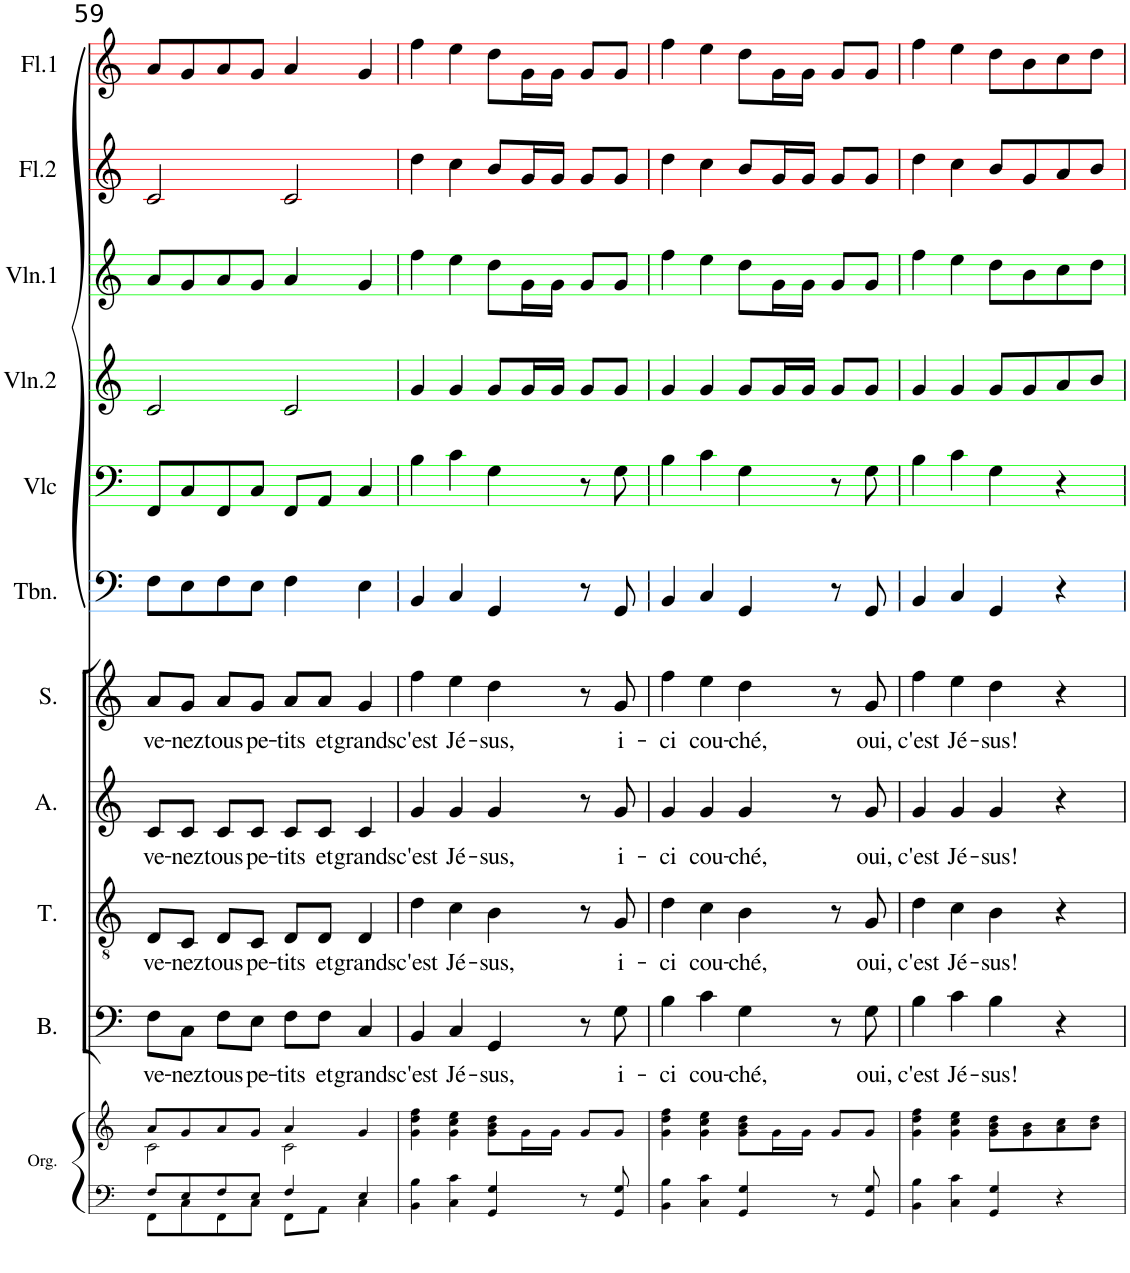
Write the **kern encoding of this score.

**kern	**kern	**kern	**text	**kern	**text	**kern	**text	**kern	**text	**kern	**kern	**kern	**kern	**kern	**kern
*part11	*part11	*part10	*part10	*part9	*part9	*part8	*part8	*part7	*part7	*part6	*part5	*part4	*part3	*part2	*part1
*staff12	*staff11	*staff10	*staff10	*staff9	*staff9	*staff8	*staff8	*staff7	*staff7	*staff6	*staff5	*staff4	*staff3	*staff2	*staff1
*I"Orgue	*	*I"Bass	*	*I"Ténor	*	*I"Alto	*	*I"Soprano	*	*I"Trombone	*I"Violoncelle	*I"Violon 2	*I"Violon 1	*I"Flûte 2	*I"Flûte 1
*I'Org.	*	*I'B.	*	*I'T.	*	*I'A.	*	*I'S.	*	*I'Tbn.	*I'Vlc	*I'Vln.2	*I'Vln.1	*I'Fl.2	*I'Fl.1
!!LO:PB:g=z
*clefF4	*clefG2	*clefF4	*	*clefGv2	*	*clefG2	*	*clefG2	*	*clefF4	*clefF4	*clefG2	*clefG2	*clefG2	*clefG2
*k[]	*k[]	*k[]	*	*k[]	*	*k[]	*	*k[]	*	*k[]	*k[]	*k[]	*k[]	*k[]	*k[]
*M4/4	*M4/4	*M4/4	*	*M4/4	*	*M4/4	*	*M4/4	*	*M4/4	*M4/4	*M4/4	*M4/4	*M4/4	*M4/4
*met(c)	*met(c)	*met(c)	*	*met(c)	*	*met(c)	*	*met(c)	*	*met(c)	*met(c)	*met(c)	*met(c)	*met(c)	*met(c)
=59	=59	=59	=59	=59	=59	=59	=59	=59	=59	=59	=59	=59	=59	=59	=59
*^	*^	*	*	*	*	*	*	*	*	*	*	*	*	*	*
!	!	!	!	!	!LO:LY:b	!	!LO:LY:b	!	!LO:LY:b	!	!LO:LY:b	!	!	!	!	!	!
8F/L	8FF\L	8a/L	2c\	8F\L	ve-	8D/L	ve-	8c/L	ve-	8a/L	ve-	8F\L	8FF/L	2c/	8a/L	2c/	8a/L
!	!	!	!	!	!LO:LY:b	!	!LO:LY:b	!	!LO:LY:b	!	!LO:LY:b	!	!	!	!	!	!
8E/	8C\	8g/	.	8C\J	-nez	8C/J	-nez	8c/J	-nez	8g/J	-nez	8E\	8C/	.	8g/	.	8g/
!	!	!	!	!	!LO:LY:b	!	!LO:LY:b	!	!LO:LY:b	!	!LO:LY:b	!	!	!	!	!	!
8F/	8FF\	8a/	.	8F\L	tous	8D/L	tous	8c/L	tous	8a/L	tous	8F\	8FF/	.	8a/	.	8a/
!	!	!	!	!	!LO:LY:b	!	!LO:LY:b	!	!LO:LY:b	!	!LO:LY:b	!	!	!	!	!	!
8E/J	8C\J	8g/J	.	8E\J	pe-	8C/J	pe-	8c/J	pe-	8g/J	pe-	8E\J	8C/J	.	8g/J	.	8g/J
!	!	!	!	!	!LO:LY:b	!	!LO:LY:b	!	!LO:LY:b	!	!LO:LY:b	!	!	!	!	!	!
4F/	8FF\L	4a/	2c\	8F\L	-tits	8D/L	-tits	8c/L	-tits	8a/L	-tits	4F\	8FF/L	2c/	4a/	2c/	4a/
!	!	!	!	!	!LO:LY:b	!	!LO:LY:b	!	!LO:LY:b	!	!LO:LY:b	!	!	!	!	!	!
.	8AA\J	.	.	8F\J	et	8D/J	et	8c/J	et	8a/J	et	.	8AA/J	.	.	.	.
!	!	!	!	!	!LO:LY:b	!	!LO:LY:b	!	!LO:LY:b	!	!LO:LY:b	!	!	!	!	!	!
4E/	4C\	4g/	.	4C/	grands	4D/	grands	4c/	grands	4g/	grands	4E\	4C/	.	4g/	.	4g/
*	*	*v	*v	*	*	*	*	*	*	*	*	*	*	*	*	*	*
=60	=60	=60	=60	=60	=60	=60	=60	=60	=60	=60	=60	=60	=60	=60	=60	=60
!	!	!	!	!LO:LY:b	!	!LO:LY:b	!	!LO:LY:b	!	!LO:LY:b	!	!	!	!	!	!
*v	*v	*	*	*	*	*	*	*	*	*	*	*	*	*	*	*
4BB\ 4B\	4g\ 4dd\ 4ff\	4BB/	c'est	4d\	c'est	4g/	c'est	4ff\	c'est	4BB/	4B\	4g/	4ff\	4dd\	4ff\
!	!	!	!LO:LY:b	!	!LO:LY:b	!	!LO:LY:b	!	!LO:LY:b	!	!	!	!	!	!
4C\ 4c\	4g\ 4cc\ 4ee\	4C/	Jé-	4c\	Jé-	4g/	Jé-	4ee\	Jé-	4C/	4c\	4g/	4ee\	4cc\	4ee\
!	!	!	!LO:LY:b	!	!LO:LY:b	!	!LO:LY:b	!	!LO:LY:b	!	!	!	!	!	!
4GG/ 4G/	8g\ 8b\ 8dd\L	4GG/	-sus,	4B\	-sus,	4g/	-sus,	4dd\	-sus,	4GG/	4G\	8g/L	8dd\L	8b/L	8dd\L
.	16g\L	.	.	.	.	.	.	.	.	.	.	16g/L	16g\L	16g/L	16g\L
.	16g\JJ	.	.	.	.	.	.	.	.	.	.	16g/JJ	16g\JJ	16g/JJ	16g\JJ
8r	8g/L	8r	.	8r	.	8r	.	8r	.	8r	8r	8g/L	8g/L	8g/L	8g/L
!	!	!	!LO:LY:b	!	!LO:LY:b	!	!LO:LY:b	!	!LO:LY:b	!	!	!	!	!	!
8GG/ 8G/	8g/J	8G\	i-	8G/	i-	8g/	i-	8g/	i-	8GG/	8G\	8g/J	8g/J	8g/J	8g/J
=61	=61	=61	=61	=61	=61	=61	=61	=61	=61	=61	=61	=61	=61	=61	=61
!	!	!	!LO:LY:b	!	!LO:LY:b	!	!LO:LY:b	!	!LO:LY:b	!	!	!	!	!	!
4BB\ 4B\	4g\ 4dd\ 4ff\	4B\	-ci	4d\	-ci	4g/	-ci	4ff\	-ci	4BB/	4B\	4g/	4ff\	4dd\	4ff\
!	!	!	!LO:LY:b	!	!LO:LY:b	!	!LO:LY:b	!	!LO:LY:b	!	!	!	!	!	!
4C\ 4c\	4g\ 4cc\ 4ee\	4c\	cou-	4c\	cou-	4g/	cou-	4ee\	cou-	4C/	4c\	4g/	4ee\	4cc\	4ee\
!	!	!	!LO:LY:b	!	!LO:LY:b	!	!LO:LY:b	!	!LO:LY:b	!	!	!	!	!	!
4GG/ 4G/	8g\ 8b\ 8dd\L	4G\	-ché,	4B\	-ché,	4g/	-ché,	4dd\	-ché,	4GG/	4G\	8g/L	8dd\L	8b/L	8dd\L
.	16g\L	.	.	.	.	.	.	.	.	.	.	16g/L	16g\L	16g/L	16g\L
.	16g\JJ	.	.	.	.	.	.	.	.	.	.	16g/JJ	16g\JJ	16g/JJ	16g\JJ
8r	8g/L	8r	.	8r	.	8r	.	8r	.	8r	8r	8g/L	8g/L	8g/L	8g/L
!	!	!	!LO:LY:b	!	!LO:LY:b	!	!LO:LY:b	!	!LO:LY:b	!	!	!	!	!	!
8GG/ 8G/	8g/J	8G\	oui,	8G/	oui,	8g/	oui,	8g/	oui,	8GG/	8G\	8g/J	8g/J	8g/J	8g/J
=62	=62	=62	=62	=62	=62	=62	=62	=62	=62	=62	=62	=62	=62	=62	=62
!	!	!	!LO:LY:b	!	!LO:LY:b	!	!LO:LY:b	!	!LO:LY:b	!	!	!	!	!	!
4BB\ 4B\	4g\ 4dd\ 4ff\	4B\	c'est	4d\	c'est	4g/	c'est	4ff\	c'est	4BB/	4B\	4g/	4ff\	4dd\	4ff\
!	!	!	!LO:LY:b	!	!LO:LY:b	!	!LO:LY:b	!	!LO:LY:b	!	!	!	!	!	!
4C\ 4c\	4g\ 4cc\ 4ee\	4c\	Jé-	4c\	Jé-	4g/	Jé-	4ee\	Jé-	4C/	4c\	4g/	4ee\	4cc\	4ee\
!	!	!	!LO:LY:b	!	!LO:LY:b	!	!LO:LY:b	!	!LO:LY:b	!	!	!	!	!	!
4GG/ 4G/	8g\ 8b\ 8dd\L	4B\	-sus!	4B\	-sus!	4g/	-sus!	4dd\	-sus!	4GG/	4G\	8g/L	8dd\L	8b/L	8dd\L
.	8g\ 8b\	.	.	.	.	.	.	.	.	.	.	8g/	8b\	8g/	8b\
4r	8a\ 8cc\	4r	.	4r	.	4r	.	4r	.	4r	4r	8a/	8cc\	8a/	8cc\
.	8b\ 8dd\J	.	.	.	.	.	.	.	.	.	.	8b/J	8dd\J	8b/J	8dd\J
=	=	=	=	=	=	=	=	=	=	=	=	=	=	=	=
*-	*-	*-	*-	*-	*-	*-	*-	*-	*-	*-	*-	*-	*-	*-	*-
